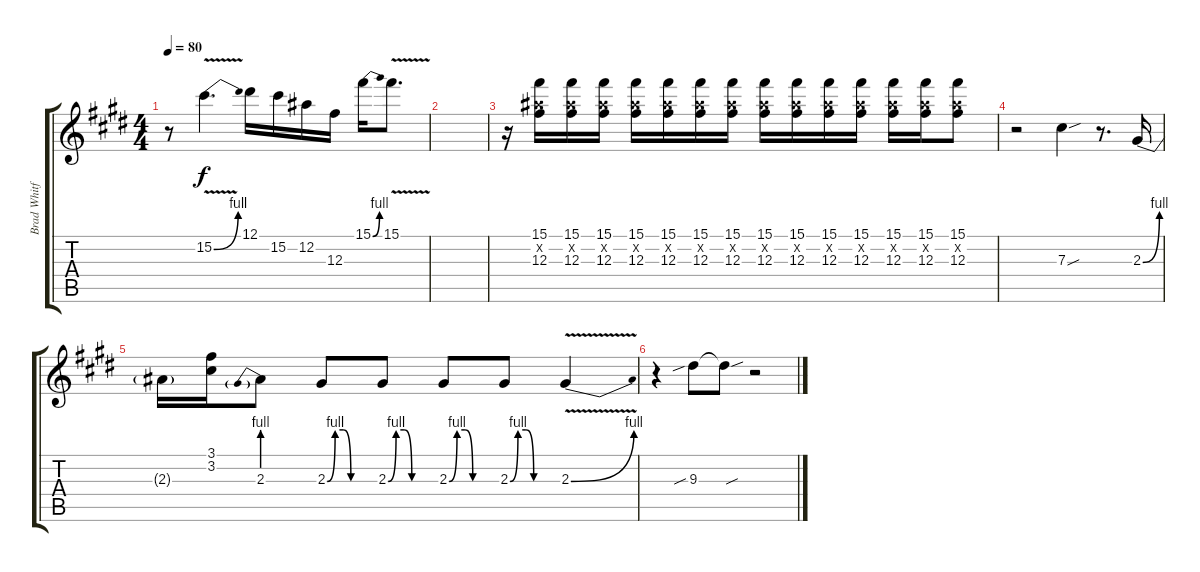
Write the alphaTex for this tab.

\track ("Brad Whitford (Lead)" "Brad Whitf") {instrument electricguitarclean}
\staff {score tabs}
\tuning (Eb4 Bb3 Gb3 Db3 Ab2 Eb2) {hide}
\ts (4 4)
\tempo 80
\clef g2
\ks e
r.8{dy f} 15.2{be (bend 0 0 60 4) v}.4{d} 12.1.16 15.2.16 12.2.16 12.3.16 15.1{be (bend 0 0 60 4)}.16 15.1{v}.8{d} |
|
r.16 (15.1 12.2{x} 12.3).16 (15.1 12.2{x} 12.3).16 (15.1 12.2{x} 12.3).16 (15.1 12.2{x} 12.3).16 (15.1 12.2{x} 12.3).16 (15.1 12.2{x} 12.3).16 (15.1 12.2{x} 12.3).16 (15.1 12.2{x} 12.3).16 (15.1 12.2{x} 12.3).16 (15.1 12.2{x} 12.3).16 (15.1 12.2{x} 12.3).16 (15.1 12.2{x} 12.3).16 (15.1 12.2{x} 12.3).16 (15.1 12.2{x} 12.3).8 |
r.2 7.3{sou}.4 r.8{d} 2.3{be (bend 0 0 60 4)}.16 |
2.3{t}.16 (3.1 3.2).16 2.3{be (prebend 0 4 60 4)}.8 2.3{be (custom 0 0 10 4 20 4 30 0 60 0)}.8 2.3{be (custom 0 0 10 4 20 4 30 0 60 0)}.8 2.3{be (custom 0 0 10 4 20 4 30 0 60 0)}.8 2.3{be (custom 0 0 10 4 20 4 30 0 60 0)}.8 2.3{be (bend 0 0 60 4) v}.4 |
r.4 9.3{sib}.8 9.3{sou t}.8 r.2
